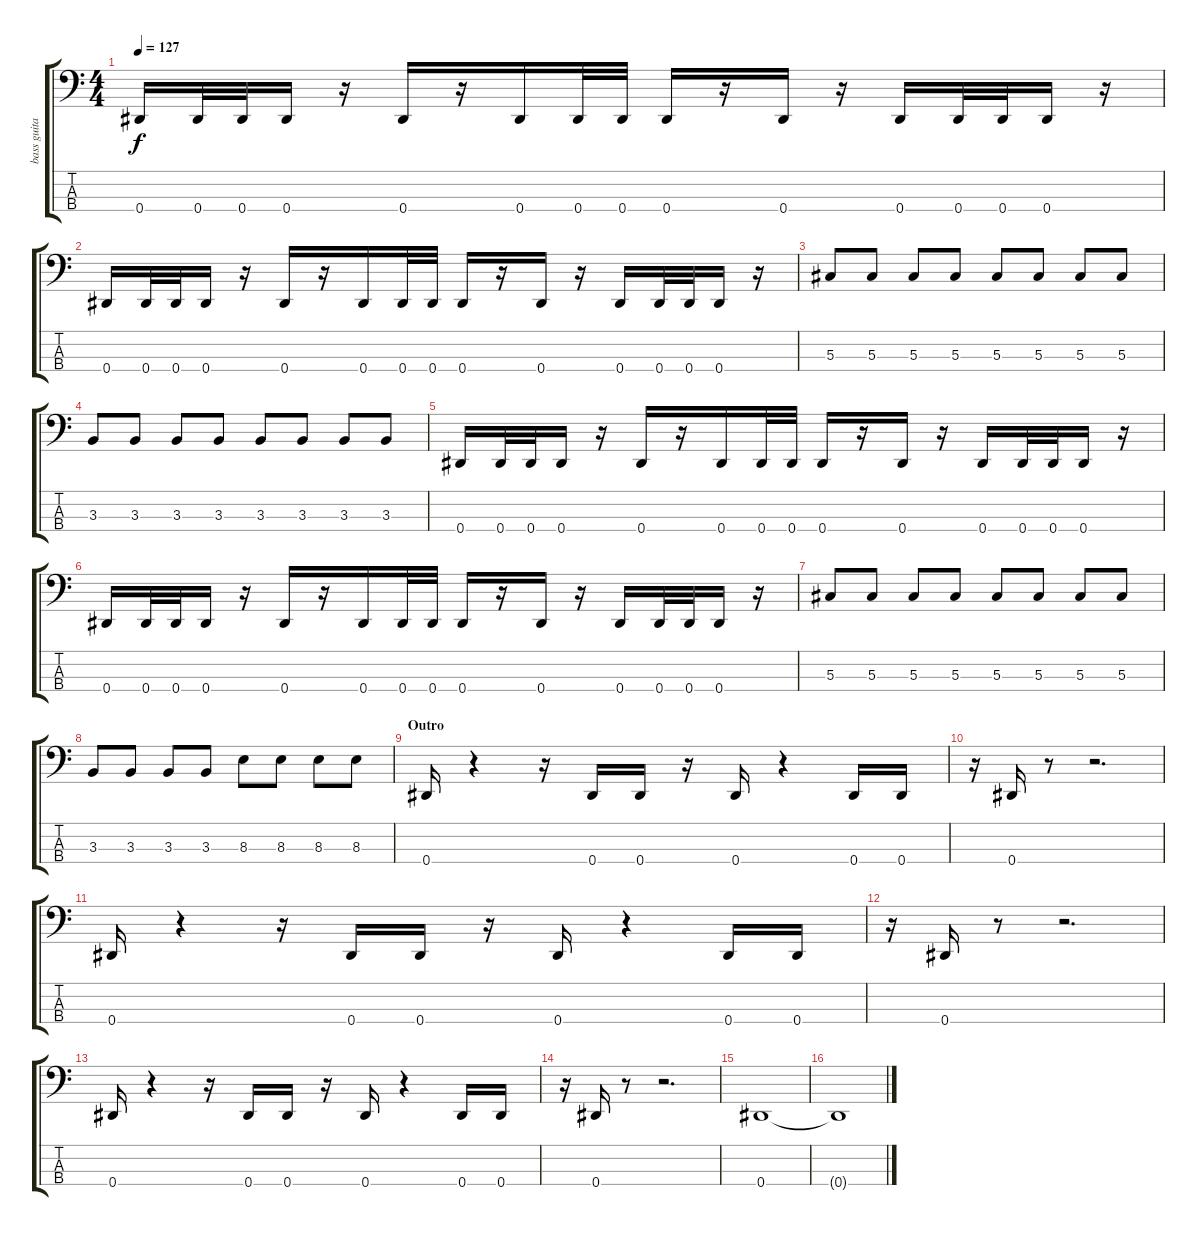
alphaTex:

\track ("bass guitar" "bass guita") {instrument electricbasspick}
\staff {score tabs}
\tuning (Gb2 Db2 Ab1 Eb1) {hide}
\ts (4 4)
\tempo 127
\clef f4
\ks c
0.4.16{dy f} 0.4.32 0.4.32 0.4.16 r.16 0.4.16 r.16 0.4.16 0.4.32 0.4.32 0.4.16 r.16 0.4.16 r.16 0.4.16 0.4.32 0.4.32 0.4.16 r.16 |
0.4.16 0.4.32 0.4.32 0.4.16 r.16 0.4.16 r.16 0.4.16 0.4.32 0.4.32 0.4.16 r.16 0.4.16 r.16 0.4.16 0.4.32 0.4.32 0.4.16 r.16 |
5.3.8 5.3.8 5.3.8 5.3.8 5.3.8 5.3.8 5.3.8 5.3.8 |
3.3.8 3.3.8 3.3.8 3.3.8 3.3.8 3.3.8 3.3.8 3.3.8 |
0.4.16 0.4.32 0.4.32 0.4.16 r.16 0.4.16 r.16 0.4.16 0.4.32 0.4.32 0.4.16 r.16 0.4.16 r.16 0.4.16 0.4.32 0.4.32 0.4.16 r.16 |
0.4.16 0.4.32 0.4.32 0.4.16 r.16 0.4.16 r.16 0.4.16 0.4.32 0.4.32 0.4.16 r.16 0.4.16 r.16 0.4.16 0.4.32 0.4.32 0.4.16 r.16 |
5.3.8 5.3.8 5.3.8 5.3.8 5.3.8 5.3.8 5.3.8 5.3.8 |
3.3.8 3.3.8 3.3.8 3.3.8 8.3.8 8.3.8 8.3.8 8.3.8 |
\section ("" "Outro")
0.4.16 r.4 r.16 0.4.16 0.4.16 r.16 0.4.16 r.4 0.4.16 0.4.16 |
r.16 0.4.16 r.8 r.2{d} |
0.4.16 r.4 r.16 0.4.16 0.4.16 r.16 0.4.16 r.4 0.4.16 0.4.16 |
r.16 0.4.16 r.8 r.2{d} |
0.4.16 r.4 r.16 0.4.16 0.4.16 r.16 0.4.16 r.4 0.4.16 0.4.16 |
r.16 0.4.16 r.8 r.2{d} |
0.4.1 |
0.4{t}.1
